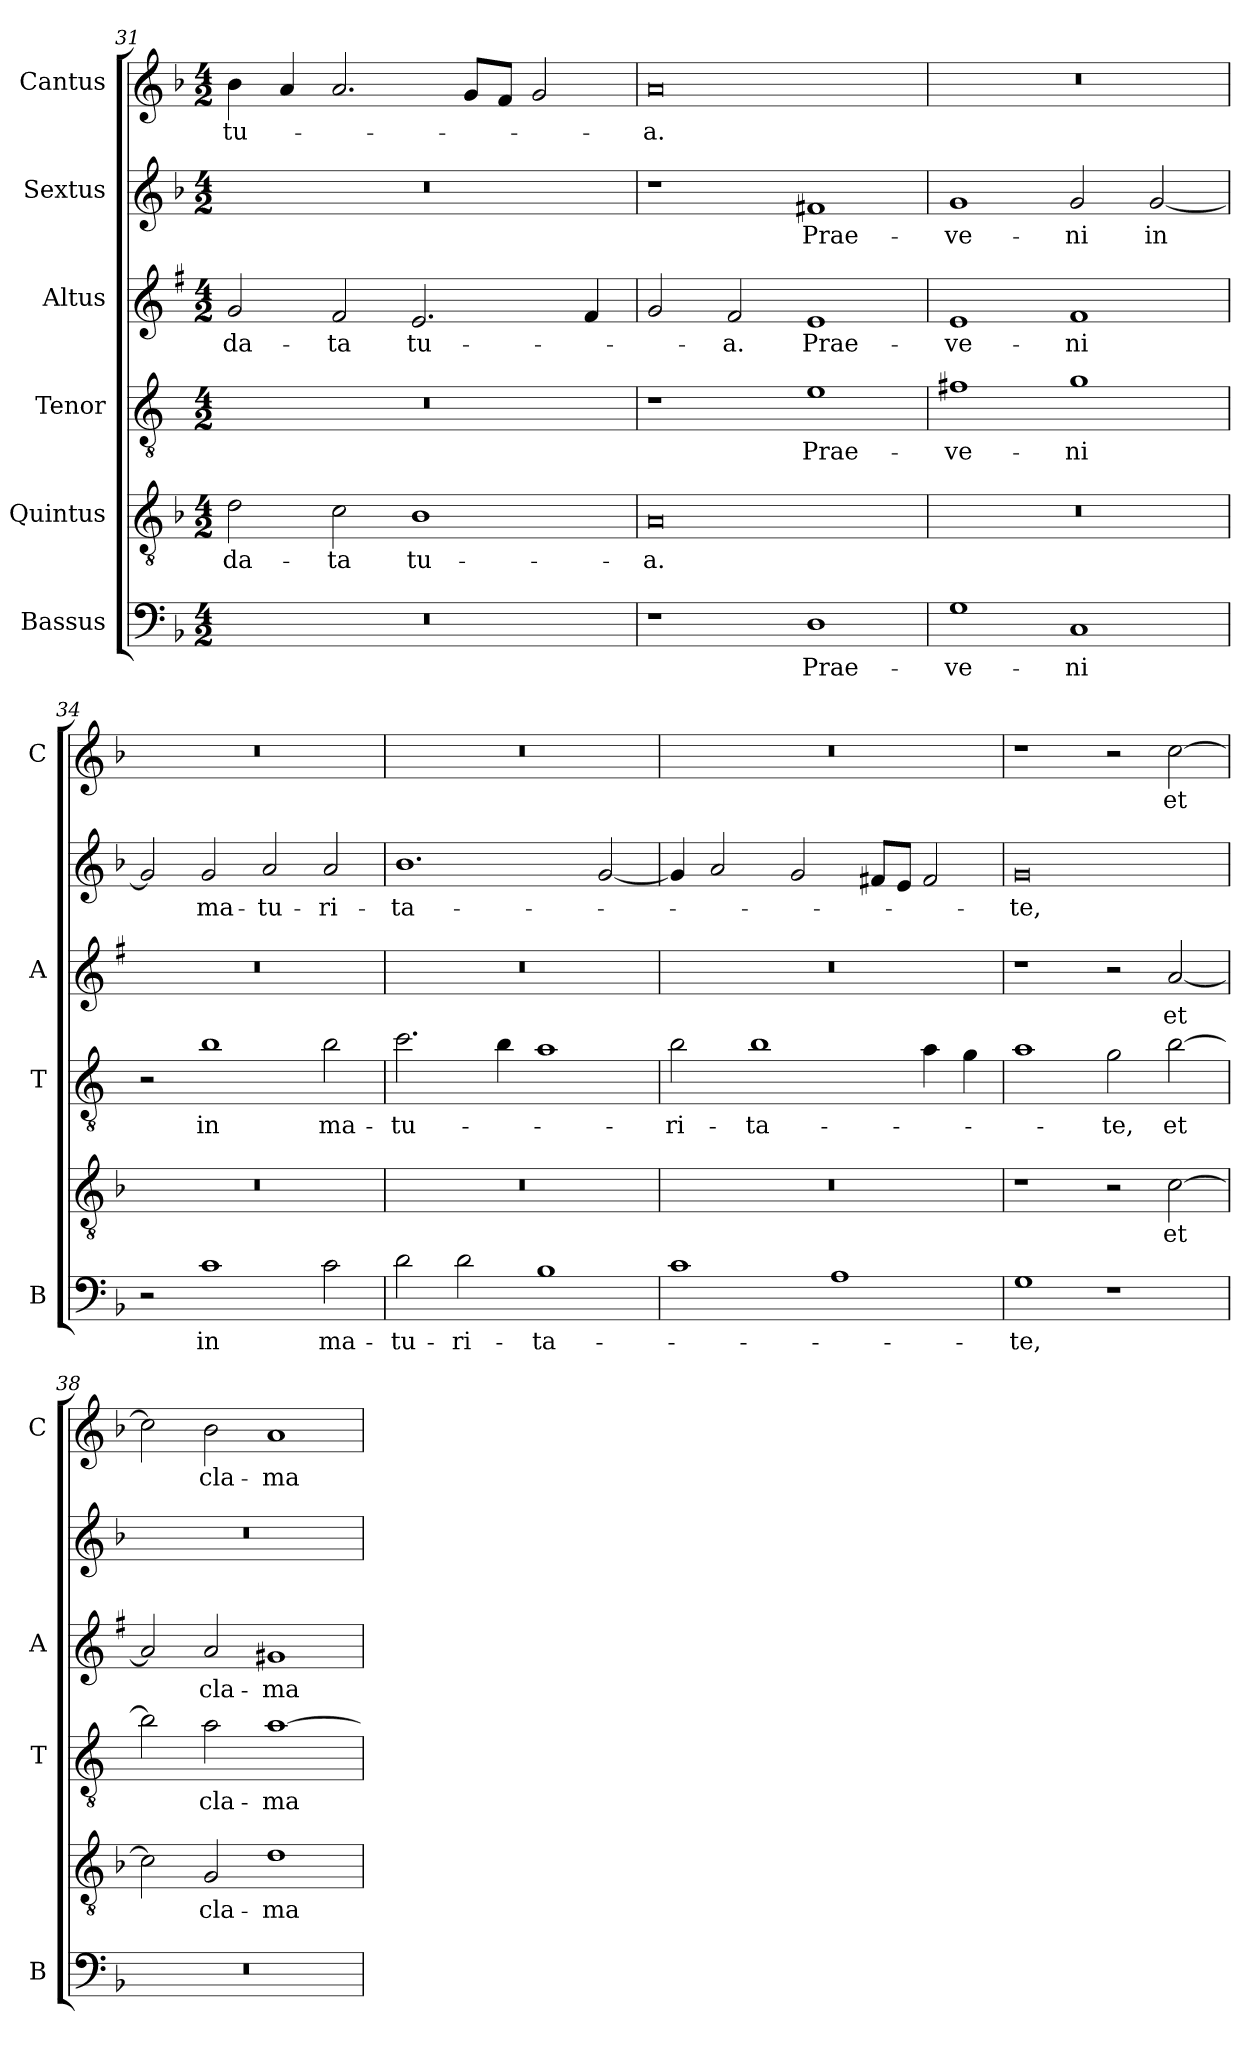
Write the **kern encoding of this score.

**kern	**text	**kern	**text	**kern	**text	**kern	**text	**kern	**text	**kern	**text
*part6	*part6	*part5	*part5	*part4	*part4	*part3	*part3	*part2	*part2	*part1	*part1
*staff6	*staff6	*staff5	*staff5	*staff4	*staff4	*staff3	*staff3	*staff2	*staff2	*staff1	*staff1
*I"Bassus	*	*I"Quintus	*	*I"Tenor	*	*I"Altus	*	*I"Sextus	*	*I"Cantus	*
*I'B	*	*	*	*I'T	*	*I'A	*	*	*	*I'C	*
*clefF4	*	*clefGv2	*	*clefGv2	*	*clefG2	*	*clefG2	*	*clefG2	*
*	*	*	*	*ITrd4c7	*	*ITrd1c2	*	*	*	*	*
*k[b-]	*	*k[b-]	*	*k[b-]	*	*k[b-]	*	*k[b-]	*	*k[b-]	*
*F:	*	*F:	*	*F:	*	*F:	*	*F:	*	*F:	*
*M4/2	*	*M4/2	*	*M4/2	*	*M4/2	*	*M4/2	*	*M4/2	*
=31	=31	=31	=31	=31	=31	=31	=31	=31	=31	=31	=31
!	!	!	!LO:LY:b	!	!	!	!LO:LY:b	!	!	!	!LO:LY:b
0r	.	2d\	-da-	0r	.	2f/	-da-	0r	.	4b-\	tu-
.	.	.	.	.	.	.	.	.	.	4a/	.
!	!	!	!LO:LY:b	!	!	!	!LO:LY:b	!	!	!	!
.	.	2c\	-ta	.	.	2e/	-ta	.	.	2.a/	.
!	!	!	!LO:LY:b	!	!	!	!LO:LY:b	!	!	!	!
.	.	1B-	tu-	.	.	2.d/	tu-	.	.	.	.
.	.	.	.	.	.	.	.	.	.	8g/L	.
.	.	.	.	.	.	.	.	.	.	8f/J	.
.	.	.	.	.	.	.	.	.	.	2g/	.
.	.	.	.	.	.	4e/	.	.	.	.	.
=32	=32	=32	=32	=32	=32	=32	=32	=32	=32	=32	=32
!	!	!	!LO:LY:b	!	!	!	!	!	!	!	!LO:LY:b
1r	.	0A	-a.	1r	.	2f/	.	1r	.	0a	-a.
!	!	!	!	!	!	!	!LO:LY:b	!	!	!	!
.	.	.	.	.	.	2e/	-a.	.	.	.	.
!	!LO:LY:b	!	!	!	!LO:LY:b	!	!LO:LY:b	!	!LO:LY:b	!	!
1D	Prae-	.	.	1A	Prae-	1d	Prae-	1f#X	Prae-	.	.
=33	=33	=33	=33	=33	=33	=33	=33	=33	=33	=33	=33
!	!LO:LY:b	!	!	!	!LO:LY:b	!	!LO:LY:b	!	!LO:LY:b	!	!
1G	-ve-	0r	.	1Bn	-ve-	1d	-ve-	1g	-ve-	0r	.
!	!LO:LY:b	!	!	!	!LO:LY:b	!	!LO:LY:b	!	!LO:LY:b	!	!
1C	-ni	.	.	1c	-ni	1e	-ni	2g/	-ni	.	.
!	!	!	!	!	!	!	!	!	!LO:LY:b	!	!
.	.	.	.	.	.	.	.	[2g/	in	.	.
=34	=34	=34	=34	=34	=34	=34	=34	=34	=34	=34	=34
2r	.	0r	.	2r	.	0r	.	2g/]	.	0r	.
!	!LO:LY:b	!	!	!	!LO:LY:b	!	!	!	!LO:LY:b	!	!
1c	in	.	.	1e	in	.	.	2g/	ma-	.	.
!	!	!	!	!	!	!	!	!	!LO:LY:b	!	!
.	.	.	.	.	.	.	.	2a/	-tu-	.	.
!	!LO:LY:b	!	!	!	!LO:LY:b	!	!	!	!LO:LY:b	!	!
2c\	ma-	.	.	2e\	ma-	.	.	2a/	-ri-	.	.
=35	=35	=35	=35	=35	=35	=35	=35	=35	=35	=35	=35
!	!LO:LY:b	!	!	!	!LO:LY:b	!	!	!	!LO:LY:b	!	!
2d\	-tu-	0r	.	2.f\	-tu-	0r	.	1.b-	-ta-	0r	.
!	!LO:LY:b	!	!	!	!	!	!	!	!	!	!
2d\	-ri-	.	.	.	.	.	.	.	.	.	.
.	.	.	.	4e\	.	.	.	.	.	.	.
!	!LO:LY:b	!	!	!	!	!	!	!	!	!	!
1B-	-ta-	.	.	1d	.	.	.	.	.	.	.
.	.	.	.	.	.	.	.	[2g/	.	.	.
!!LO:LB:g=z
=36	=36	=36	=36	=36	=36	=36	=36	=36	=36	=36	=36
!	!	!	!	!	!LO:LY:b	!	!	!	!	!	!
1c	.	0r	.	2e\	-ri-	0r	.	4g/]	.	0r	.
.	.	.	.	.	.	.	.	2a/	.	.	.
!	!	!	!	!	!LO:LY:b	!	!	!	!	!	!
.	.	.	.	1e	-ta-	.	.	.	.	.	.
.	.	.	.	.	.	.	.	2g/	.	.	.
1A	.	.	.	.	.	.	.	.	.	.	.
.	.	.	.	.	.	.	.	8f#X/L	.	.	.
.	.	.	.	.	.	.	.	8e/J	.	.	.
.	.	.	.	4d\	.	.	.	2f#/	.	.	.
.	.	.	.	4c\	.	.	.	.	.	.	.
=37	=37	=37	=37	=37	=37	=37	=37	=37	=37	=37	=37
!	!LO:LY:b	!	!	!	!	!	!	!	!LO:LY:b	!	!
1G	-te,	1r	.	1d	.	1r	.	0g	-te,	1r	.
!	!	!	!	!	!LO:LY:b	!	!	!	!	!	!
1r	.	2r	.	2c\	-te,	2r	.	.	.	2r	.
!	!	!	!LO:LY:b	!	!LO:LY:b	!	!LO:LY:b	!	!	!	!LO:LY:b
.	.	[2c\	et	[2e\	et	[2g/	et	.	.	[2cc\	et
=38	=38	=38	=38	=38	=38	=38	=38	=38	=38	=38	=38
0r	.	2c\]	.	2e\]	.	2g/]	.	0r	.	2cc\]	.
!	!	!	!LO:LY:b	!	!LO:LY:b	!	!LO:LY:b	!	!	!	!LO:LY:b
.	.	2G/	cla-	2d\	cla-	2g/	cla-	.	.	2b-\	cla-
!	!	!	!LO:LY:b	!	!LO:LY:b	!	!LO:LY:b	!	!	!	!LO:LY:b
.	.	1d	-ma-	[1d	-ma-	1f#X	-ma-	.	.	1a	-ma-
=	=	=	=	=	=	=	=	=	=	=	=
*-	*-	*-	*-	*-	*-	*-	*-	*-	*-	*-	*-
